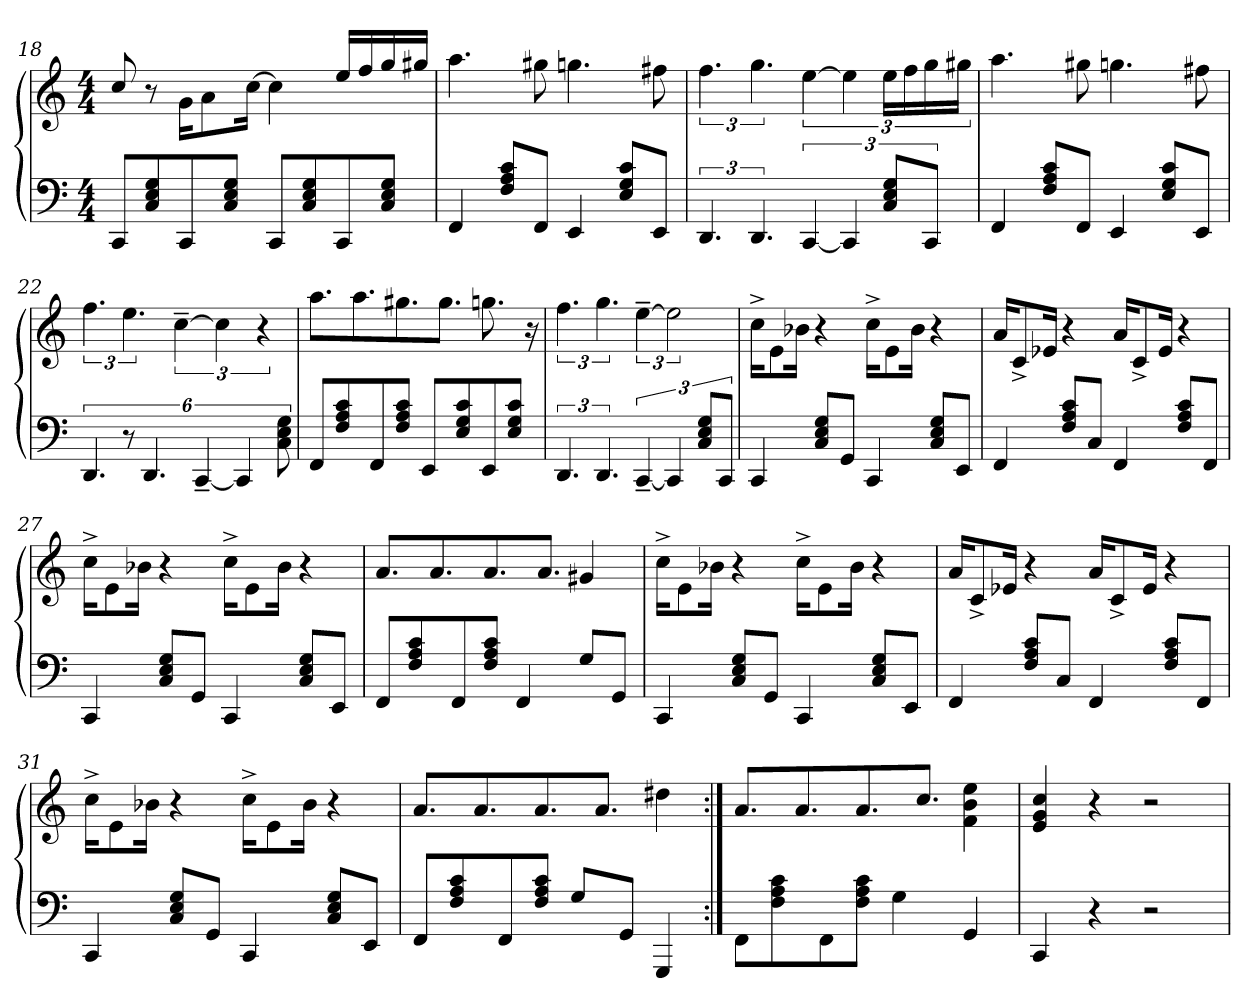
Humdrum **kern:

**kern	**kern
*part1	*part1
*staff2	*staff1
*clefF4	*clefG2
*k[]	*k[]
*M4/4	*M4/4
=18	=18
8CC/L	8cc/
8C/ 8E/ 8G/	8r
8CC/	16g\KL
.	8a\
8C/ 8E/ 8G/J	.
.	[16cc\Jk
8CC/L	4cc\]
8C/ 8E/ 8G/	.
8CC/	16ee/LL
.	16ff/
8C/ 8E/ 8G/J	16gg/
.	16gg#X/JJ
=19	=19
4FF/	4.aa\
8F/ 8A/ 8c/L	.
8FF/J	8gg#X\
4EE/	4.ggn\
8E/ 8G/ 8c/L	.
8EE/J	8ff#X\
=20	=20
6.DD/	6.ff\
6.DD/	6.gg\
[6CC/	[6ee\
6CC/]	6ee\]
12C/ 12E/ 12G/L	24ee\LL
.	24ff\
12CC/J	24gg\
.	24gg#X\JJ
!!LO:LB:g=z
=21	=21
4FF/	4.aa\
8F/ 8A/ 8c/L	.
8FF/J	8gg#X\
4EE/	4.ggn\
8E/ 8G/ 8c/L	.
8EE/J	8ff#X\
=22	=22
6.DD/	6.ff\
12r	6.ee\
6.DD/	.
.	[6cc~\
[6CC~/	.
.	6cc\]
6CC/]	.
.	6r
12C\ 12E\ 12G\	.
=23	=23
8FF/L	8.aa\L
8F/ 8A/ 8c/	.
.	8.aa\
8FF/	.
8F/ 8A/ 8c/J	8.gg#X\
8EE/L	.
.	8.gg#\J
8E/ 8G/ 8c/	.
8EE/	8.ggn\
8E/ 8G/ 8c/J	.
.	16r
=24	=24
6.DD/	6.ff\
6.DD/	6.gg\
[6CC~/	[6ee~\
6CC/]	3ee\]
12C/ 12E/ 12G/L	.
12CC/J	.
=25	=25
4CC/	16cc^\KL
.	8e\
.	16b-X\Jk
8C/ 8E/ 8G/L	4r
8GG/J	.
4CC/	16cc^\KL
.	8e\
.	16b-\Jk
8C/ 8E/ 8G/L	4r
8EE/J	.
!!LO:LB:g=z
=26	=26
4FF/	16a/KL
.	8c^/
.	16e-X/Jk
8F/ 8A/ 8c/L	4r
8C/J	.
4FF/	16a/KL
.	8c^/
.	16e-/Jk
8F/ 8A/ 8c/L	4r
8FF/J	.
=27	=27
4CC/	16cc^\KL
.	8e\
.	16b-X\Jk
8C/ 8E/ 8G/L	4r
8GG/J	.
4CC/	16cc^\KL
.	8e\
.	16b-\Jk
8C/ 8E/ 8G/L	4r
8EE/J	.
=28	=28
8FF/L	8.a/L
8F/ 8A/ 8c/	.
.	8.a/
8FF/	.
8F/ 8A/ 8c/J	8.a/
4FF/	.
.	8.a/J
8G/L	4g#X/
8GG/J	.
=29	=29
4CC/	16cc^\KL
.	8e\
.	16b-X\Jk
8C/ 8E/ 8G/L	4r
8GG/J	.
4CC/	16cc^\KL
.	8e\
.	16b-\Jk
8C/ 8E/ 8G/L	4r
8EE/J	.
!!LO:LB:g=z
=30	=30
4FF/	16a/KL
.	8c^/
.	16e-X/Jk
8F/ 8A/ 8c/L	4r
8C/J	.
4FF/	16a/KL
.	8c^/
.	16e-/Jk
8F/ 8A/ 8c/L	4r
8FF/J	.
=31	=31
4CC/	16cc^\KL
.	8e\
.	16b-X\Jk
8C/ 8E/ 8G/L	4r
8GG/J	.
4CC/	16cc^\KL
.	8e\
.	16b-\Jk
8C/ 8E/ 8G/L	4r
8EE/J	.
=32	=32
8FF/L	8.a/L
8F/ 8A/ 8c/	.
.	8.a/
8FF/	.
8F/ 8A/ 8c/J	8.a/
8G/L	.
.	8.a/J
8GG/J	.
4GGG/	4dd#X\
=33:|!	=33:|!
8FF\L	8.a/L
8F\ 8A\ 8c\	.
.	8.a/
8FF\	.
8F\ 8A\ 8c\J	8.a/
4G\	.
.	8.cc/J
4GG/	4f\ 4b\ 4ee\
=34	=34
4CC/	4e/ 4g/ 4cc/
4r	4r
2r	2r
=	=
*-	*-
